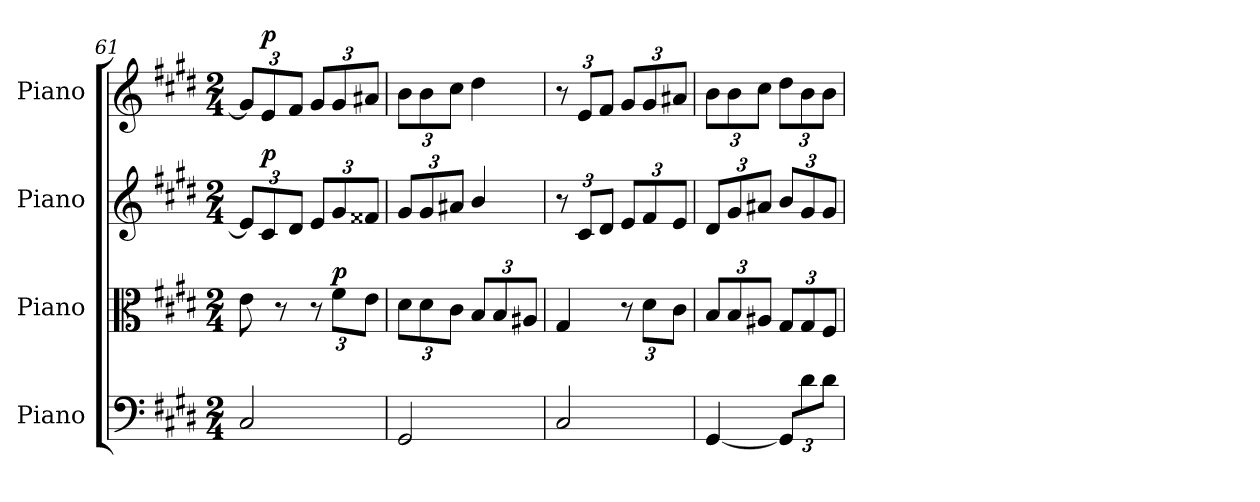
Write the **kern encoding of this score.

**kern	**kern	**dynam	**kern	**dynam	**kern	**dynam
*part4	*part3	*part3	*part2	*part2	*part1	*part1
*staff4	*staff3	*staff3	*staff2	*staff2	*staff1	*staff1
*I"Piano	*I"Piano	*	*I"Piano	*	*I"Piano	*
*I'Pno	*I'Pno	*	*I'Pno	*	*I'Pno	*
*clefF4	*clefC3	*	*clefG2	*	*clefG2	*
*k[f#c#g#d#]	*k[f#c#g#d#]	*	*k[f#c#g#d#]	*	*k[f#c#g#d#]	*
*M2/4	*M2/4	*	*M2/4	*	*M2/4	*
*	*	*	*Xbrackettup	*	*Xbrackettup	*
=61	=61	=61	=61	=61	=61	=61
2C#/	8e\	.	12e/L]	.	12g#/L]	.
!	!	!	!	!LO:DY:a	!	!LO:DY:a
.	.	.	12c#/	p	12e/	p
.	8r	.	.	.	.	.
.	.	.	12d#/J	.	12f#/J	.
*	*Xbrackettup	*	*	*	*	*
.	12r	.	12e/L	.	12g#/L	.
!	!	!LO:DY:a	!	!	!	!
.	12f#\L	p	12g#/	.	12g#/	.
.	12e\J	.	12f##X/J	.	12a#X/J	.
!!LO:LB:g=z
=62	=62	=62	=62	=62	=62	=62
2GG#/	12d#\L	.	12g#/L	.	12b\L	.
.	12d#\	.	12g#/	.	12b\	.
.	12c#\J	.	12a#X/J	.	12cc#\J	.
.	12B/L	.	4b/	.	4dd#\	.
.	12B/	.	.	.	.	.
.	12A#X/J	.	.	.	.	.
=63	=63	=63	=63	=63	=63	=63
2C#/	4G#/	.	12r	.	12r	.
.	.	.	12c#/L	.	12e/L	.
.	.	.	12d#/J	.	12f#/J	.
.	12r	.	12e/L	.	12g#/L	.
.	12d#\L	.	12f#/	.	12g#/	.
.	12c#\J	.	12e/J	.	12a#X/J	.
=64	=64	=64	=64	=64	=64	=64
[4GG#/	12B/L	.	12d#/L	.	12b\L	.
.	12B/	.	12g#/	.	12b\	.
.	12A#X/J	.	12a#X/J	.	12cc#\J	.
*Xbrackettup	*	*	*	*	*	*
12GG#/L]	12G#/L	.	12b/L	.	12dd#\L	.
12d#\	12G#/	.	12g#/	.	12b\	.
12d#\J	12F#/J	.	12g#/J	.	12b\J	.
=	=	=	=	=	=	=
*-	*-	*-	*-	*-	*-	*-
